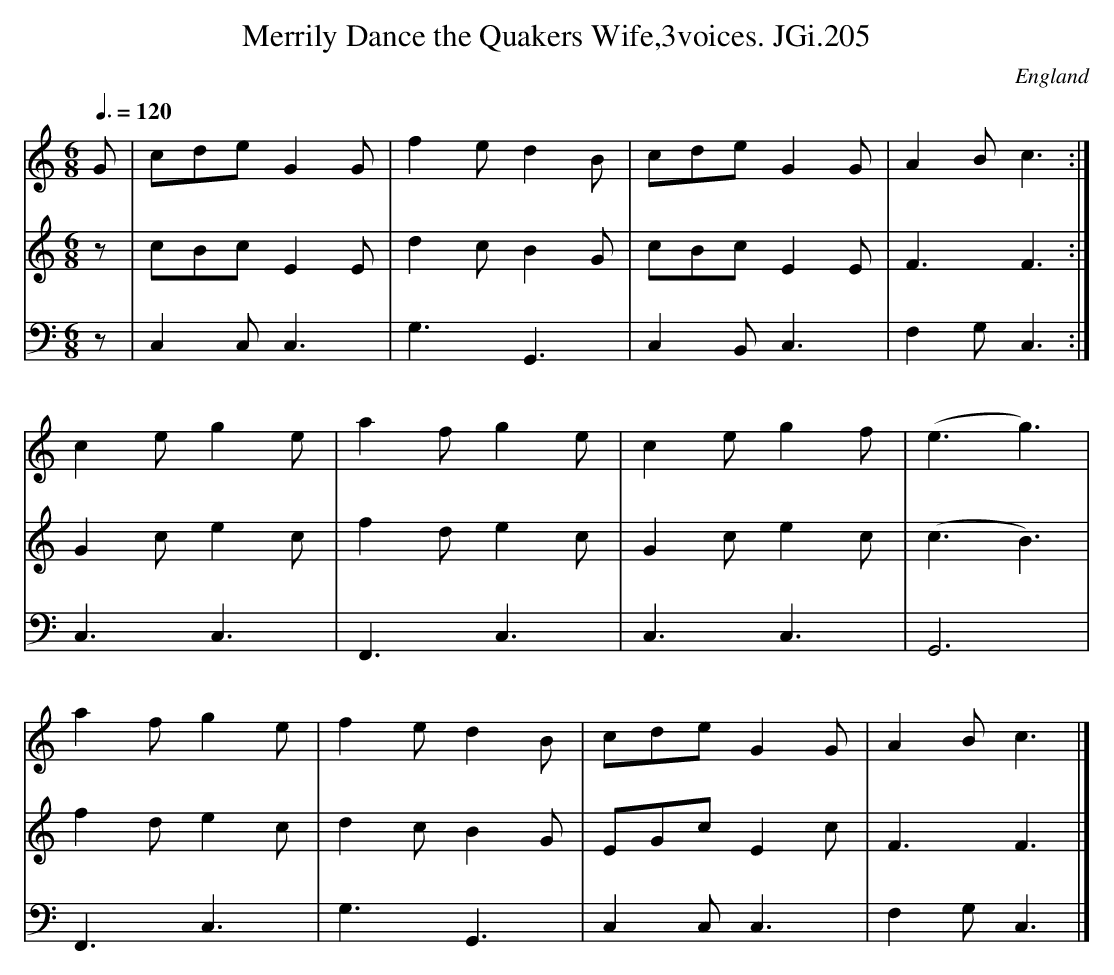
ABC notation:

X:1
T:Merrily Dance the Quakers Wife,3voices. JGi.205
M:6/8
L:1/8
Q:3/8=120
O:England
K:C major
[V:1]G|cde G2G|f2ed2B|cdeG2G|A2Bc3:|
[V:2]z|cBcE2E|d2cB2G|cBcE2E|F3F3:|
[V:3]z|C,2C,C,3|G,3G,,3|C,2B,,C,3|F,2G,C,3:|
[V:1]c2eg2e|a2fg2e|c2eg2f|(e3g3)|
[V:2]G2ce2c|f2de2c|G2ce2c|(c3B3)|
[V:3]C,3C,3|F,,3C,3|C,3C,3|G,,6|
[V:1]a2fg2e|f2ed2B|cdeG2G|A2Bc3|]
[V:2]f2de2c|d2cB2G|EGc E2c|F3F3|]
[V:3]F,,3C,3|G,3G,,3|C,2C,C,3|F,2G,C,3|]
